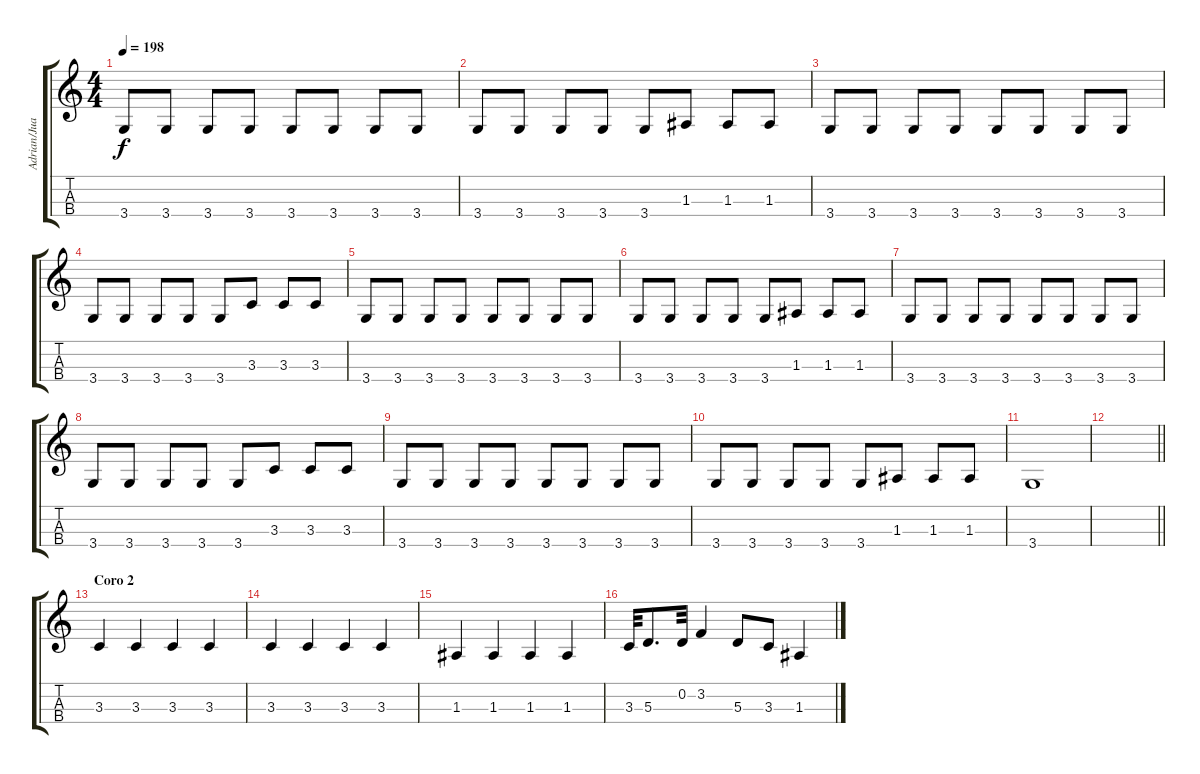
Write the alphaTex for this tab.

\track ("Adrian/Juan" "Adrian/Jua") {instrument electricbassfinger}
\staff {score tabs}
\tuning (G3 D3 A2 E2) {hide}
\ts (4 4)
\tempo 198
\clef g2
\ks c
3.4.8{dy f} 3.4.8 3.4.8 3.4.8 3.4.8 3.4.8 3.4.8 3.4.8 |
3.4.8 3.4.8 3.4.8 3.4.8 3.4.8 1.3.8 1.3.8 1.3.8 |
3.4.8 3.4.8 3.4.8 3.4.8 3.4.8 3.4.8 3.4.8 3.4.8 |
3.4.8 3.4.8 3.4.8 3.4.8 3.4.8 3.3.8 3.3.8 3.3.8 |
3.4.8 3.4.8 3.4.8 3.4.8 3.4.8 3.4.8 3.4.8 3.4.8 |
3.4.8 3.4.8 3.4.8 3.4.8 3.4.8 1.3.8 1.3.8 1.3.8 |
3.4.8 3.4.8 3.4.8 3.4.8 3.4.8 3.4.8 3.4.8 3.4.8 |
3.4.8 3.4.8 3.4.8 3.4.8 3.4.8 3.3.8 3.3.8 3.3.8 |
3.4.8 3.4.8 3.4.8 3.4.8 3.4.8 3.4.8 3.4.8 3.4.8 |
3.4.8 3.4.8 3.4.8 3.4.8 3.4.8 1.3.8 1.3.8 1.3.8 |
3.4.1 |
\barLineRight lightlight
|
\section ("" "Coro 2")
3.3.4 3.3.4 3.3.4 3.3.4 |
3.3.4 3.3.4 3.3.4 3.3.4 |
1.3.4 1.3.4 1.3.4 1.3.4 |
3.3.32 5.3.8{d} 0.2.32 3.2.4 5.3.8 3.3.8 1.3.4
